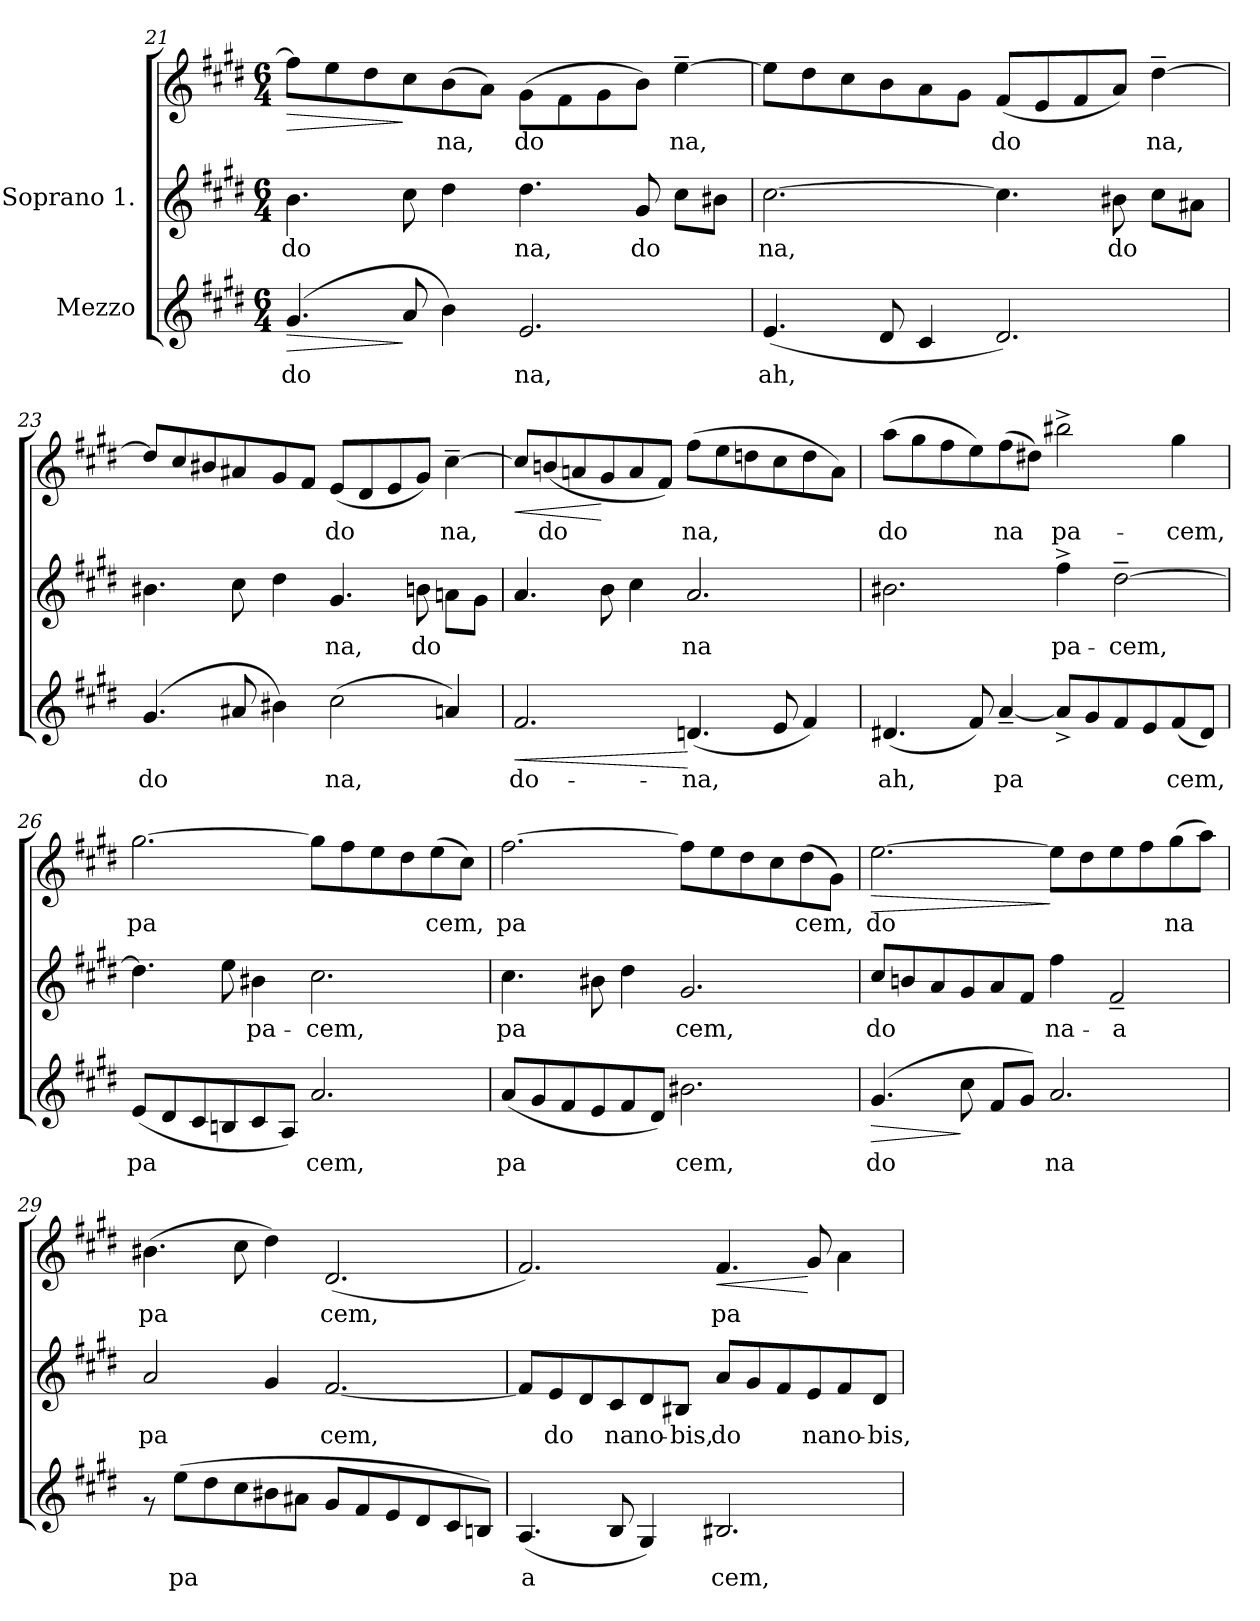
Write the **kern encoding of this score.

**kern	**text	**dynam	**kern	**text	**kern	**text	**dynam
*part2	*part2	*part2	*part1	*part1	*part1	*part1	*part1
*staff3	*staff3	*staff3	*staff2	*staff2	*staff1	*staff1	*staff1/2
*I"Mezzo	*	*	*I"Soprano 1.	*	*	*	*
*clefG2	*	*	*clefG2	*	*clefG2	*	*
*k[f#c#g#d#]	*	*	*k[f#c#g#d#]	*	*k[f#c#g#d#]	*	*
*E:	*	*	*E:	*	*E:	*	*
*M6/4	*	*	*M6/4	*	*M6/4	*	*
=21	=21	=21	=21	=21	=21	=21	=21
!	!LO:LY:b:cj	!LO:HP:b	!	!LO:LY:b:cj	!	!LO:LY:b:cj	!LO:HP:b
(>4.g#/	do-	>	4.b\	do-	8ff#\L]	.	>
!	!	!	!	!	!	!LO:LY:b:cj	!
.	.	.	.	.	8ee\	.	.
!	!	!	!	!	!	!LO:LY:b:cj	!
.	.	.	.	.	8dd#\	.	.
!	!LO:LY:b:cj	!	!	!LO:LY:b:cj	!	!LO:LY:b:cj	!
8a/	-	]	8cc#\	-	8cc#\	.	]
!	!LO:LY:b:cj	!	!	!LO:LY:b:cj	!	!LO:LY:b:cj	!
4b\)	.	.	4dd#\	.	(>8b\	na,	.
!	!	!	!	!	!	!LO:LY:b:cj	!
.	.	.	.	.	8a\J)	.	.
!	!LO:LY:b:cj	!	!	!LO:LY:b:cj	!	!LO:LY:b:cj	!
2.e/	na,	.	4.dd#\	na,	(>8g#\L	do-	.
!	!	!	!	!	!	!LO:LY:b:cj	!
.	.	.	.	.	8f#\	-	.
!	!	!	!	!	!	!LO:LY:b:cj	!
.	.	.	.	.	8g#\	.	.
!	!	!	!	!LO:LY:b:cj	!	!LO:LY:b:cj	!
.	.	.	8g#/	do-	8b\J)	.	.
!	!	!	!	!LO:LY:b:cj	!	!LO:LY:b:cj	!
.	.	.	8cc#\L	--	[>4ee~>\	na,	.
!	!	!	!	!LO:LY:b:cj	!	!	!
.	.	.	8b#X\J	--	.	.	.
!!LO:PB:g=z
=22	=22	=22	=22	=22	=22	=22	=22
!	!LO:LY:b:cj	!	!	!LO:LY:b:cj	!	!LO:LY:b:cj	!
(>4.e/	ah,	.	[>2.cc#\	na,	8ee\L]	-	.
!	!	!	!	!	!	!LO:LY:b:cj	!
.	.	.	.	.	8dd#\	.	.
!	!	!	!	!	!	!LO:LY:b:cj	!
.	.	.	.	.	8cc#\	.	.
!	!LO:LY:b:cj	!	!	!	!	!LO:LY:b:cj	!
8d#/	.	.	.	.	8b\	.	.
!	!LO:LY:b:cj	!	!	!	!	!LO:LY:b:cj	!
4c#/	.	.	.	.	8a\	.	.
!	!	!	!	!	!	!LO:LY:b:cj	!
.	.	.	.	.	8g#\J	.	.
!	!LO:LY:b:cj	!	!	!LO:LY:b:cj	!	!LO:LY:b:cj	!
2.d#/)	.	.	4.cc#\]	.	(>8f#/L	do-	.
!	!	!	!	!	!	!LO:LY:b:cj	!
.	.	.	.	.	8e/	-	.
!	!	!	!	!	!	!LO:LY:b:cj	!
.	.	.	.	.	8f#/	.	.
!	!	!	!	!LO:LY:b:cj	!	!LO:LY:b:cj	!
.	.	.	8b#X\	do-	8a/J)	.	.
!	!	!	!	!LO:LY:b:cj	!	!LO:LY:b:cj	!
.	.	.	8cc#\L	--	[>4dd#~>\	na,	.
!	!	!	!	!LO:LY:b:cj	!	!	!
.	.	.	8a#X\J	--	.	.	.
=23	=23	=23	=23	=23	=23	=23	=23
!	!LO:LY:b:cj	!	!	!LO:LY:b:cj	!	!LO:LY:b:cj	!
(>4.g#/	do-	.	4.b#X\	.	8dd#/L]	-	.
!	!	!	!	!	!	!LO:LY:b:cj	!
.	.	.	.	.	8cc#/	.	.
!	!	!	!	!	!	!LO:LY:b:cj	!
.	.	.	.	.	8b#X/	.	.
!	!LO:LY:b:cj	!	!	!LO:LY:b:cj	!	!LO:LY:b:cj	!
8a#X/	-	.	8cc#\	.	8a#X/	.	.
!	!LO:LY:b:cj	!	!	!LO:LY:b:cj	!	!LO:LY:b:cj	!
4b#X\)	.	.	4dd#\	.	8g#/	.	.
!	!	!	!	!	!	!LO:LY:b:cj	!
.	.	.	.	.	8f#/J	.	.
!	!LO:LY:b:cj	!	!	!LO:LY:b:cj	!	!LO:LY:b:cj	!
(>2cc#\	na,	.	4.g#/	na,	(>8e/L	do-	.
!	!	!	!	!	!	!LO:LY:b:cj	!
.	.	.	.	.	8d#/	-	.
!	!	!	!	!	!	!LO:LY:b:cj	!
.	.	.	.	.	8e/	.	.
!	!	!	!	!LO:LY:b:cj	!	!LO:LY:b:cj	!
.	.	.	8bn\	do-	8g#/J)	.	.
!	!LO:LY:b:cj	!	!	!LO:LY:b:cj	!	!LO:LY:b:cj	!
4an/)	.	.	8an\L	--	[>4cc#~>\	na,	.
!	!	!	!	!LO:LY:b:cj	!	!	!
.	.	.	8g#\J	--	.	.	.
=24	=24	=24	=24	=24	=24	=24	=24
!	!LO:LY:b:cj	!LO:HP:b	!	!LO:LY:b:cj	!	!LO:LY:b:cj	!LO:HP:b
2.f#/	do-	<	4.a/	.	8cc#/L]	-	<
!	!	!	!	!	!	!LO:LY:b:cj	!
.	.	.	.	.	(>8bn/	do-	.
!	!	!	!	!	!	!LO:LY:b:cj	!
.	.	.	.	.	8an/	-	.
!	!	!	!	!LO:LY:b:cj	!	!LO:LY:b:cj	!
.	.	.	8b\	.	8g#/	.	[
!	!	!	!	!LO:LY:b:cj	!	!LO:LY:b:cj	!
.	.	.	4cc#\	.	8a/	.	.
!	!	!	!	!	!	!LO:LY:b:cj	!
.	.	.	.	.	8f#/J)	.	.
!	!LO:LY:b:cj	!	!	!LO:LY:b:cj	!	!LO:LY:b:cj	!
(>4.dn/	-na,	[	2.a/	na	(>8ff#\L	na,	.
!	!	!	!	!	!	!LO:LY:b:cj	!
.	.	.	.	.	8ee\	.	.
!	!	!	!	!	!	!LO:LY:b:cj	!
.	.	.	.	.	8ddn\	.	.
!	!LO:LY:b:cj	!	!	!	!	!LO:LY:b:cj	!
8e/	.	.	.	.	8cc#\	.	.
!	!LO:LY:b:cj	!	!	!	!	!LO:LY:b:cj	!
4f#/)	.	.	.	.	8dd\	.	.
!	!	!	!	!	!	!LO:LY:b:cj	!
.	.	.	.	.	8a\J)	.	.
!!LO:LB:g=z
=25	=25	=25	=25	=25	=25	=25	=25
!	!LO:LY:b:cj	!	!	!LO:LY:b:cj	!	!LO:LY:b:cj	!
(>4.d#X/	ah,	.	2.b#X\	.	(>8aa\L	do-	.
!	!	!	!	!	!	!LO:LY:b:cj	!
.	.	.	.	.	8gg#\	-	.
!	!	!	!	!	!	!LO:LY:b:cj	!
.	.	.	.	.	8ff#\	.	.
!	!LO:LY:b:cj	!	!	!	!	!LO:LY:b:cj	!
8f#/)	.	.	.	.	8ee\)	.	.
!	!LO:LY:b:cj	!	!	!	!	!LO:LY:b:cj	!
[<4a~</	pa-	.	.	.	(>8ff#\	na	.
!	!	!	!	!	!	!LO:LY:b:cj	!
.	.	.	.	.	8dd#X\J)	.	.
!	!LO:LY:b:cj	!	!	!LO:LY:b:cj	!	!LO:LY:b:cj	!
8a^</L]	-	.	4ff#^>\	pa-	2bb#X^>\	pa-	.
!	!LO:LY:b:cj	!	!	!	!	!	!
8g#/	.	.	.	.	.	.	.
!	!LO:LY:b:cj	!	!	!LO:LY:b:cj	!	!	!
8f#/	.	.	[>2dd#~>\	-cem,	.	.	.
!	!LO:LY:b:cj	!	!	!	!	!	!
8e/	.	.	.	.	.	.	.
!	!LO:LY:b:cj	!	!	!	!	!LO:LY:b:cj	!
(>8f#/	cem,	.	.	.	4gg#\	-cem,	.
!	!LO:LY:b:cj	!	!	!	!	!	!
8d#/J)	.	.	.	.	.	.	.
=26	=26	=26	=26	=26	=26	=26	=26
!	!LO:LY:b:cj	!	!	!LO:LY:b:cj	!	!LO:LY:b:cj	!
(>8e/L	pa-	.	4.dd#\]	.	[>2.gg#\	pa-	.
!	!LO:LY:b:cj	!	!	!	!	!	!
8d#/	-	.	.	.	.	.	.
!	!LO:LY:b:cj	!	!	!	!	!	!
8c#/	.	.	.	.	.	.	.
!	!LO:LY:b:cj	!	!	!LO:LY:b:cj	!	!	!
8Bn/	.	.	8ee\	.	.	.	.
!	!LO:LY:b:cj	!	!	!LO:LY:b:cj	!	!	!
8c#/	.	.	4b#X\	pa-	.	.	.
!	!LO:LY:b:cj	!	!	!	!	!	!
8A/J)	.	.	.	.	.	.	.
!	!LO:LY:b:cj	!	!	!LO:LY:b:cj	!	!LO:LY:b:cj	!
2.a/	cem,	.	2.cc#\	-cem,	8gg#\L]	-	.
!	!	!	!	!	!	!LO:LY:b:cj	!
.	.	.	.	.	8ff#\	.	.
!	!	!	!	!	!	!LO:LY:b:cj	!
.	.	.	.	.	8ee\	.	.
!	!	!	!	!	!	!LO:LY:b:cj	!
.	.	.	.	.	8dd#\	.	.
!	!	!	!	!	!	!LO:LY:b:cj	!
.	.	.	.	.	(>8ee\	cem,	.
!	!	!	!	!	!	!LO:LY:b:cj	!
.	.	.	.	.	8cc#\J)	.	.
=27	=27	=27	=27	=27	=27	=27	=27
!	!LO:LY:b:cj	!	!	!LO:LY:b:cj	!	!LO:LY:b:cj	!
(>8a/L	pa-	.	4.cc#\	pa-	[>2.ff#\	pa-	.
!	!LO:LY:b:cj	!	!	!	!	!	!
8g#/	-	.	.	.	.	.	.
!	!LO:LY:b:cj	!	!	!	!	!	!
8f#/	.	.	.	.	.	.	.
!	!LO:LY:b:cj	!	!	!LO:LY:b:cj	!	!	!
8e/	.	.	8b#X\	-	.	.	.
!	!LO:LY:b:cj	!	!	!LO:LY:b:cj	!	!	!
8f#/	.	.	4dd#\	.	.	.	.
!	!LO:LY:b:cj	!	!	!	!	!	!
8d#/J)	.	.	.	.	.	.	.
!	!LO:LY:b:cj	!	!	!LO:LY:b:cj	!	!LO:LY:b:cj	!
2.b#X\	cem,	.	2.g#/	cem,	8ff#\L]	-	.
!	!	!	!	!	!	!LO:LY:b:cj	!
.	.	.	.	.	8ee\	.	.
!	!	!	!	!	!	!LO:LY:b:cj	!
.	.	.	.	.	8dd#\	.	.
!	!	!	!	!	!	!LO:LY:b:cj	!
.	.	.	.	.	8cc#\	.	.
!	!	!	!	!	!	!LO:LY:b:cj	!
.	.	.	.	.	(>8dd#\	cem,	.
!	!	!	!	!	!	!LO:LY:b:cj	!
.	.	.	.	.	8g#\J)	.	.
!!LO:LB:g=z
=28	=28	=28	=28	=28	=28	=28	=28
!	!LO:LY:b:cj	!LO:HP:b	!	!LO:LY:b:cj	!	!LO:LY:b:cj	!LO:HP:b
(>4.g#/	do-	>	8cc#/L	do-	[>2.ee\	do-	>
!	!	!	!	!LO:LY:b:cj	!	!	!
.	.	.	8bn/	-	.	.	.
!	!	!	!	!LO:LY:b:cj	!	!	!
.	.	.	8a/	.	.	.	.
!	!LO:LY:b:cj	!	!	!LO:LY:b:cj	!	!	!
8cc#\	-	]	8g#/	.	.	.	.
!	!LO:LY:b:cj	!	!	!LO:LY:b:cj	!	!	!
8f#/L	.	.	8a/	.	.	.	.
!	!LO:LY:b:cj	!	!	!LO:LY:b:cj	!	!	!
8g#/J)	.	.	8f#/J	.	.	.	.
!	!LO:LY:b:cj	!	!	!LO:LY:b:cj	!	!LO:LY:b:cj	!
2.a/	na	.	4ff#\	na-	8ee\L]	-	]
!	!	!	!	!	!	!LO:LY:b:cj	!
.	.	.	.	.	8dd#\	.	.
!	!	!	!	!LO:LY:b:cj	!	!LO:LY:b:cj	!
.	.	.	2f#~</	-a	8ee\	.	.
!	!	!	!	!	!	!LO:LY:b:cj	!
.	.	.	.	.	8ff#\	.	.
!	!	!	!	!	!	!LO:LY:b:cj	!
.	.	.	.	.	(>8gg#\	na	.
!	!	!	!	!	!	!LO:LY:b:cj	!
.	.	.	.	.	8aa\J)	.	.
=29	=29	=29	=29	=29	=29	=29	=29
!	!	!	!	!LO:LY:b:cj	!	!LO:LY:b:cj	!
8rf	.	.	2a/	pa-	(>4.b#X\	pa-	.
!	!LO:LY:b:cj	!	!	!	!	!	!
(>8ee\L	pa-	.	.	.	.	.	.
!	!LO:LY:b:cj	!	!	!	!	!	!
8dd#\	--	.	.	.	.	.	.
!	!LO:LY:b:cj	!	!	!	!	!LO:LY:b:cj	!
8cc#\	--	.	.	.	8cc#\	-	.
!	!LO:LY:b:cj	!	!	!LO:LY:b:cj	!	!LO:LY:b:cj	!
8b#X\	--	.	4g#/	-	4dd#\)	.	.
!	!LO:LY:b:cj	!	!	!	!	!	!
8a#X\J	--	.	.	.	.	.	.
!	!LO:LY:b:cj	!	!	!LO:LY:b:cj	!	!LO:LY:b:cj	!
8g#/L	--	.	[<2.f#/	cem,	(>2.d#/	cem,	.
!	!LO:LY:b:cj	!	!	!	!	!	!
8f#/	--	.	.	.	.	.	.
!	!LO:LY:b:cj	!	!	!	!	!	!
8e/	--	.	.	.	.	.	.
!	!LO:LY:b:cj	!	!	!	!	!	!
8d#/	--	.	.	.	.	.	.
!	!LO:LY:b:cj	!	!	!	!	!	!
8c#/	--	.	.	.	.	.	.
!	!LO:LY:b:cj	!	!	!	!	!	!
8Bn/J)	--	.	.	.	.	.	.
=30	=30	=30	=30	=30	=30	=30	=30
!	!LO:LY:b:cj	!	!	!LO:LY:b:cj	!	!LO:LY:b:cj	!
(>4.A/	-a-	.	8f#/L]	-	2.f#/)	.	.
!	!	!	!	!LO:LY:b:cj	!	!	!
.	.	.	8e/	do-	.	.	.
!	!	!	!	!LO:LY:b:cj	!	!	!
.	.	.	8d#/	-	.	.	.
!	!LO:LY:b:cj	!	!	!LO:LY:b:cj	!	!	!
8B/	-	.	8c#/	na	.	.	.
!	!LO:LY:b:cj	!	!	!LO:LY:b:cj	!	!	!
4G#/)	.	.	8d#/	no-	.	.	.
!	!	!	!	!LO:LY:b:cj	!	!	!
.	.	.	8B#X/J	-bis,	.	.	.
!	!LO:LY:b:cj	!	!	!LO:LY:b:cj	!	!LO:LY:b:cj	!LO:HP:b
2.B#X/	cem,	.	8a/L	do-	4.f#/	pa-	<
!	!	!	!	!LO:LY:b:cj	!	!	!
.	.	.	8g#/	-	.	.	.
!	!	!	!	!LO:LY:b:cj	!	!	!
.	.	.	8f#/	.	.	.	.
!	!	!	!	!LO:LY:b:cj	!	!LO:LY:b:cj	!
.	.	.	8e/	na	8g#/	--	[
!	!	!	!	!LO:LY:b:cj	!	!LO:LY:b:cj	!
.	.	.	8f#/	no-	4a\	--	.
!	!	!	!	!LO:LY:b:cj	!	!	!
.	.	.	8d#/J	-bis,	.	.	.
=	=	=	=	=	=	=	=
*-	*-	*-	*-	*-	*-	*-	*-
